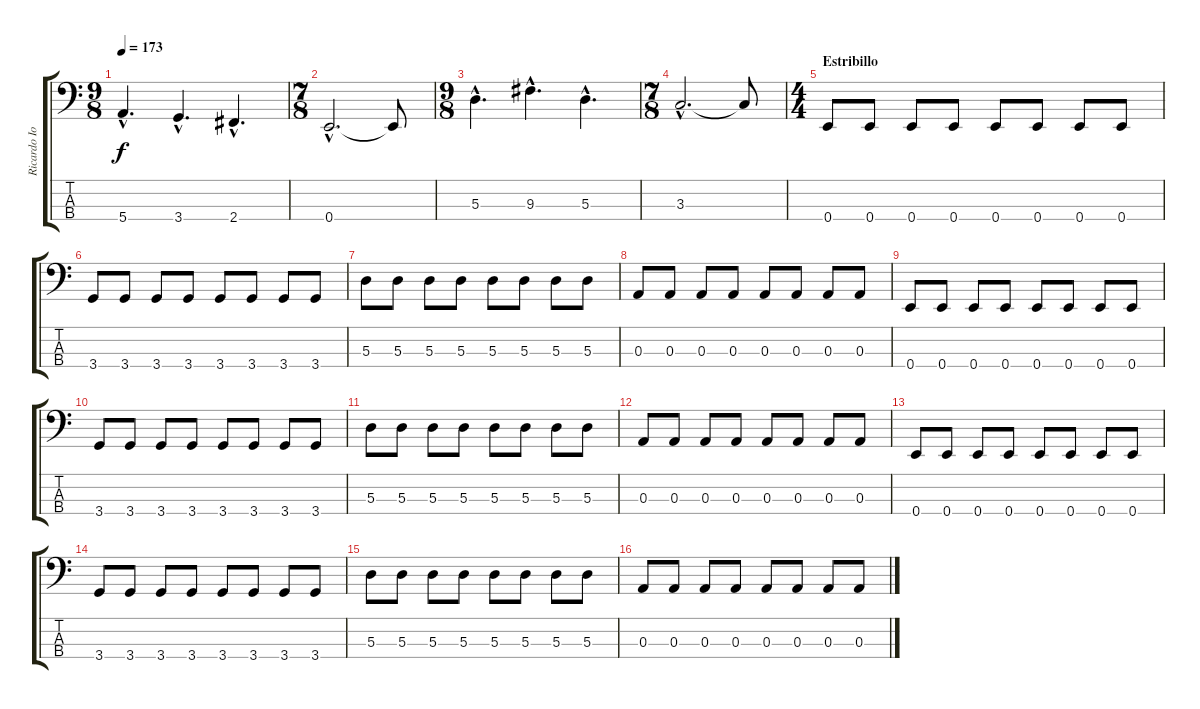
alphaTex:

\track ("Ricardo Iorio (Bajo)" "Ricardo Io") {instrument electricbassfinger}
\staff {score tabs}
\tuning (G2 D2 A1 E1) {hide}
\ts (9 8)
\tempo 173
\clef f4
\ks c
5.4{hac}.4{d dy f} 3.4{hac}.4{d} 2.4{hac}.4{d} |
\ts (7 8)
0.4{hac}.2{d} 0.4{t}.8 |
\ts (9 8)
5.3{hac}.4{d} 9.3{hac}.4{d} 5.3{hac}.4{d} |
\ts (7 8)
3.3{hac}.2{d} 3.3{t}.8 |
\ts (4 4)
\section ("" "Estribillo")
0.4.8 0.4.8 0.4.8 0.4.8 0.4.8 0.4.8 0.4.8 0.4.8 |
3.4.8 3.4.8 3.4.8 3.4.8 3.4.8 3.4.8 3.4.8 3.4.8 |
5.3.8 5.3.8 5.3.8 5.3.8 5.3.8 5.3.8 5.3.8 5.3.8 |
0.3.8 0.3.8 0.3.8 0.3.8 0.3.8 0.3.8 0.3.8 0.3.8 |
0.4.8 0.4.8 0.4.8 0.4.8 0.4.8 0.4.8 0.4.8 0.4.8 |
3.4.8 3.4.8 3.4.8 3.4.8 3.4.8 3.4.8 3.4.8 3.4.8 |
5.3.8 5.3.8 5.3.8 5.3.8 5.3.8 5.3.8 5.3.8 5.3.8 |
0.3.8 0.3.8 0.3.8 0.3.8 0.3.8 0.3.8 0.3.8 0.3.8 |
0.4.8 0.4.8 0.4.8 0.4.8 0.4.8 0.4.8 0.4.8 0.4.8 |
3.4.8 3.4.8 3.4.8 3.4.8 3.4.8 3.4.8 3.4.8 3.4.8 |
5.3.8 5.3.8 5.3.8 5.3.8 5.3.8 5.3.8 5.3.8 5.3.8 |
0.3.8 0.3.8 0.3.8 0.3.8 0.3.8 0.3.8 0.3.8 0.3.8
